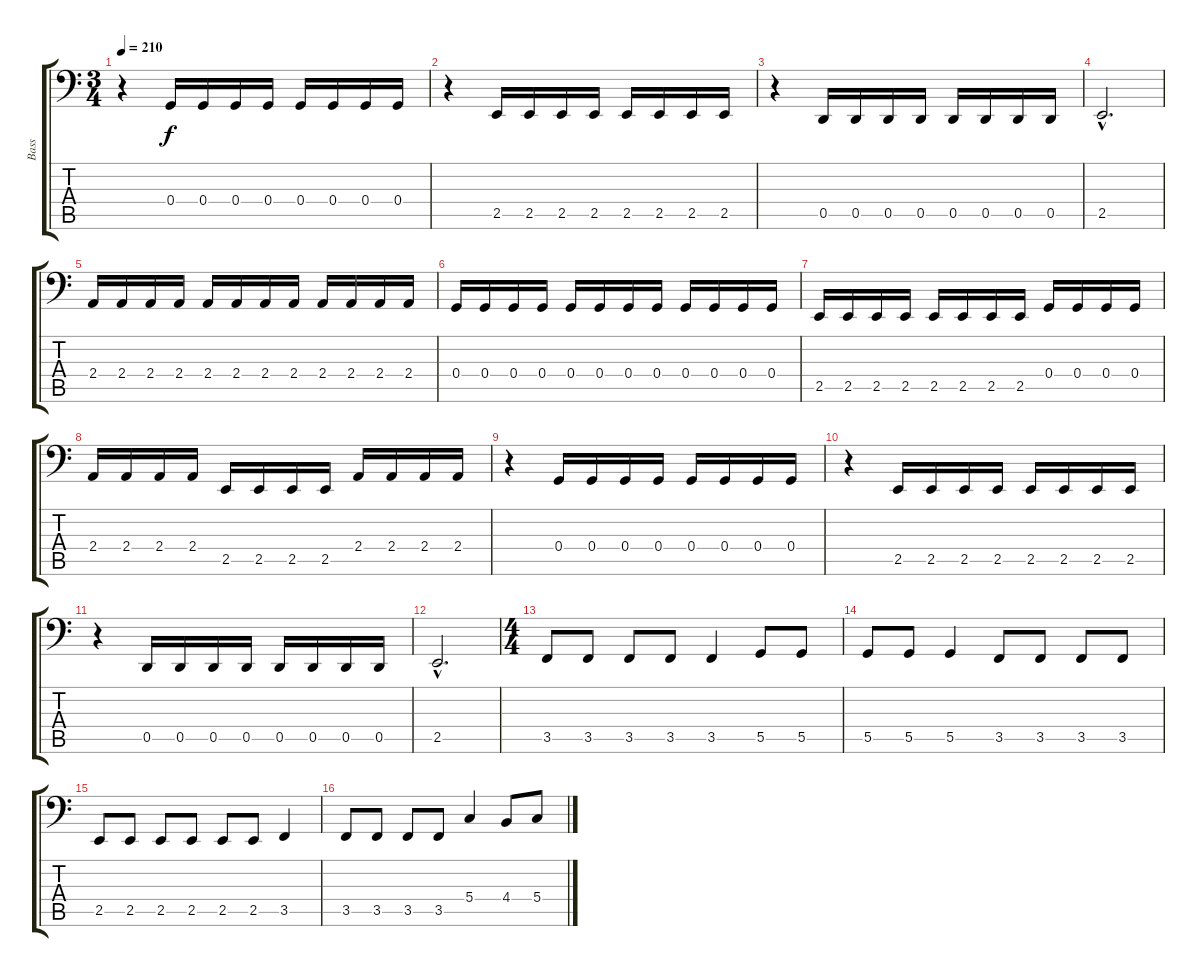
\track ("Bass" "Bass") {instrument electricbasspick}
\staff {score tabs}
\tuning (A2 E2 C2 G1 D1 A0) {hide}
\ts (3 4)
\tempo 210
\clef f4
\ks c
r.4{dy f} 0.4.16 0.4.16 0.4.16 0.4.16 0.4.16 0.4.16 0.4.16 0.4.16 |
r.4 2.5.16 2.5.16 2.5.16 2.5.16 2.5.16 2.5.16 2.5.16 2.5.16 |
r.4 0.5.16 0.5.16 0.5.16 0.5.16 0.5.16 0.5.16 0.5.16 0.5.16 |
2.5{hac}.2{d} |
2.4.16 2.4.16 2.4.16 2.4.16 2.4.16 2.4.16 2.4.16 2.4.16 2.4.16 2.4.16 2.4.16 2.4.16 |
0.4.16 0.4.16 0.4.16 0.4.16 0.4.16 0.4.16 0.4.16 0.4.16 0.4.16 0.4.16 0.4.16 0.4.16 |
2.5.16 2.5.16 2.5.16 2.5.16 2.5.16 2.5.16 2.5.16 2.5.16 0.4.16 0.4.16 0.4.16 0.4.16 |
2.4.16 2.4.16 2.4.16 2.4.16 2.5.16 2.5.16 2.5.16 2.5.16 2.4.16 2.4.16 2.4.16 2.4.16 |
r.4 0.4.16 0.4.16 0.4.16 0.4.16 0.4.16 0.4.16 0.4.16 0.4.16 |
r.4 2.5.16 2.5.16 2.5.16 2.5.16 2.5.16 2.5.16 2.5.16 2.5.16 |
r.4 0.5.16 0.5.16 0.5.16 0.5.16 0.5.16 0.5.16 0.5.16 0.5.16 |
2.5{hac}.2{d} |
\ts (4 4)
3.5.8 3.5.8 3.5.8 3.5.8 3.5.4 5.5.8 5.5.8 |
5.5.8 5.5.8 5.5.4 3.5.8 3.5.8 3.5.8 3.5.8 |
2.5.8 2.5.8 2.5.8 2.5.8 2.5.8 2.5.8 3.5.4 |
3.5.8 3.5.8 3.5.8 3.5.8 5.4.4 4.4.8 5.4.8
